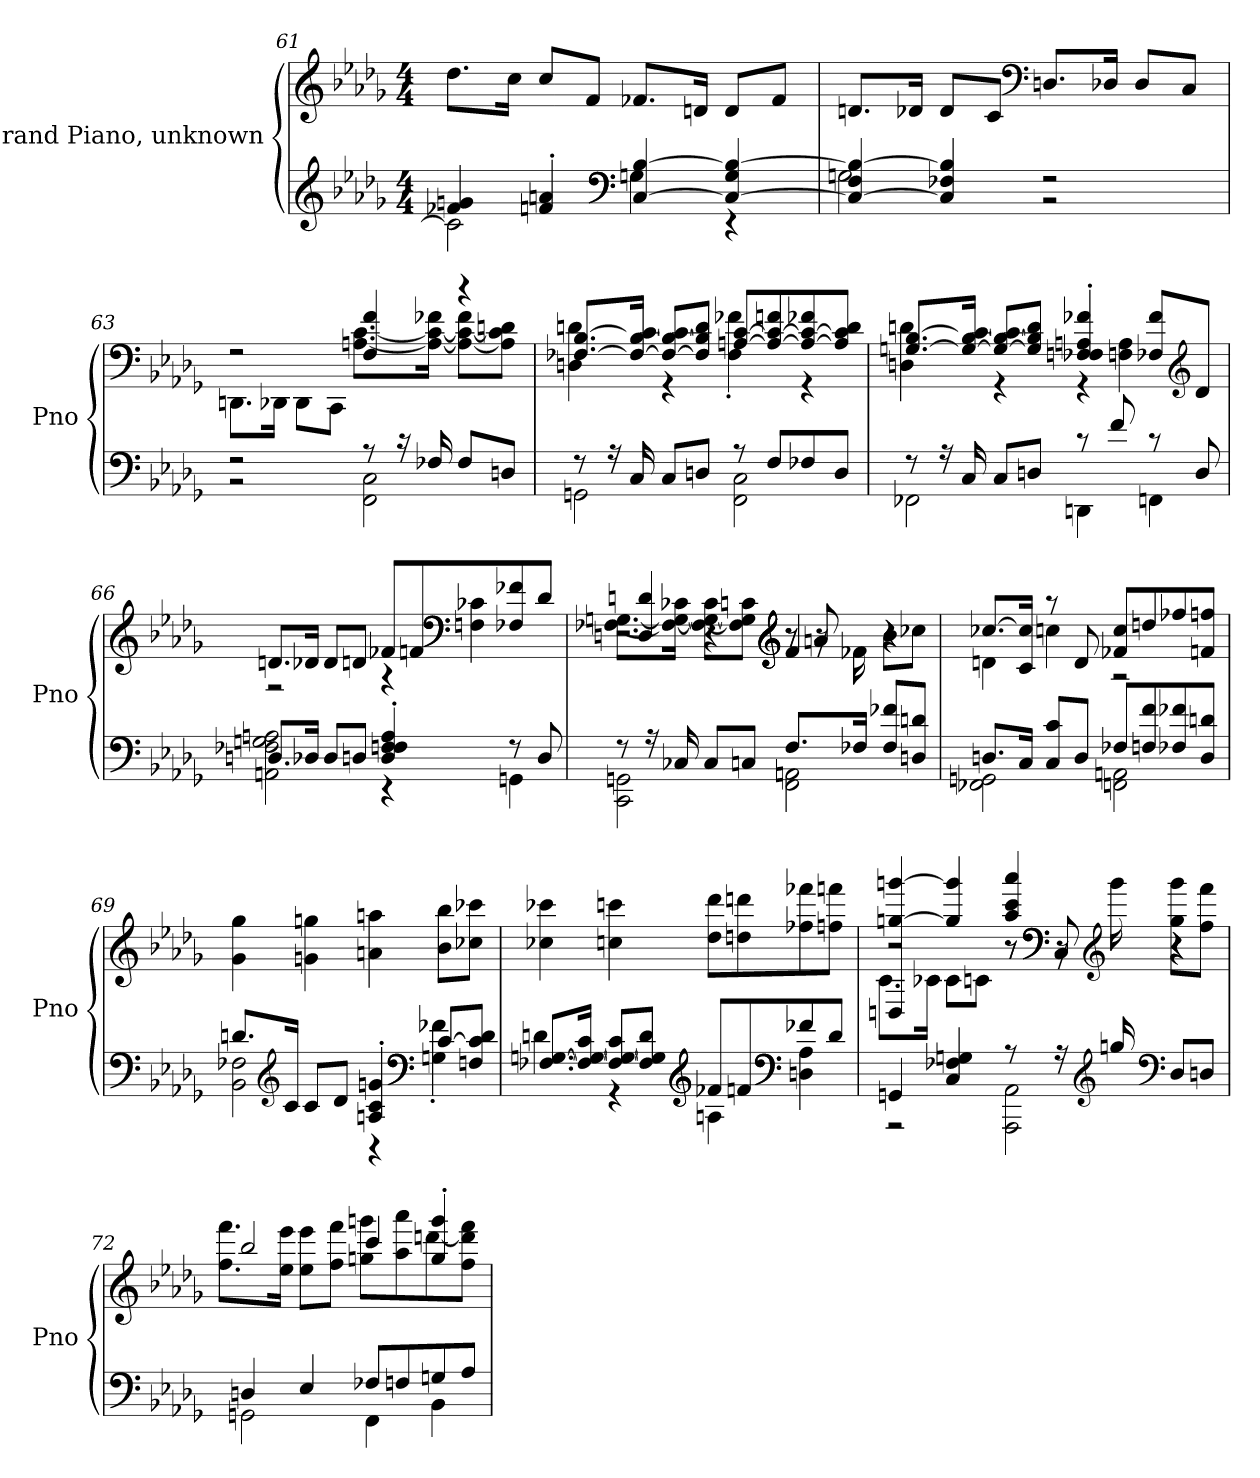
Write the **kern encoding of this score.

**kern	**kern
*part1	*part1
*staff2	*staff1
*I"Grand Piano, unknown	*
*I'Pno	*
*clefG2	*clefG2
*k[b-e-a-d-g-]	*k[b-e-a-d-g-]
*M4/4	*M4/4
=61	=61
*^	*
4f-X/ 4gn/	2c\]	8.dd-\L
.	.	16cc\Jk
4fn/' 4an/'	.	8cc/L
.	.	8f/J
*clefF4	*	*
[4C/ [4B-/	4Gn\	8.f-X/L
.	.	16dn/Jk
4C/_ 4G/ 4B-/_	4r	8d/L
.	.	8f-/J
!!LO:LB:g=z
=62	=62	=62
4C/_ 4F/ 4B-/_	2Gn\	8.dn/L
.	.	16d-X/Jk
4C/] 4F-X/ 4B-/]	.	8d-/L
.	.	8c/J
*	*	*clefF4
2r	2r	8.Dn/L
.	.	16D-X/Jk
.	.	8D-/L
.	.	8C/J
=63	=63	=63
*	*	*^
2r	2r	2r	8.DDn\L
.	.	.	16DD-X\Jk
.	.	.	8DD-\L
.	.	.	8CC\J
8r	2FF\ 2C\	4F/ 4f/	[8.An\ [8.c\L
16r	.	.	.
16F-X/	.	.	16A\_ 16c\_ 16f-X\Jk
8F-/L	.	4r	8A\_ 8c\_ 8f-\L
8Dn/J	.	.	8A\] 8c\] 8dn\J
!!LO:LB:g=z	!!
=64	=64	=64	=64
8r	2GGn\	[8.F-X/ [8.B-/L	4Dn\ 4dn\
16r	.	.	.
16C/	.	16F-/_ 16B-/_ 16c/Jk	.
8C/L	.	8F-/_ 8B-/_ 8c/L	4r
8Dn/J	.	8F-/] 8B-/] 8d/J	.
8r	2FF\ 2C\	[8An/ [8c/L	4F-\' 4f-X\'
8F/L	.	8A/_ 8c/_ 8fn/	.
8F-X/	.	8A/_ 8c/_ 8f-X/	4r
8D/J	.	8A/] 8c/] 8d/J	.
=65	=65	=65	=65
8r	2FF-X\	[8.Gn/ [8.B-/L	4Dn\ 4dn\
16r	.	.	.
16C/	.	16G/_ 16B-/_ 16c/Jk	.
8C/L	.	8G/_ 8B-/_ 8c/L	4r
8Dn/J	.	8G/] 8B-/] 8d/J	.
8r	4DDn\	4F-X/' 4Fn/' 4An/' 4f-X/'	4r
8f/	.	.	.
8r	4FFn\	8F-X/ 8f-/L	4Fn\ 4A\
*	*	*clefG2	*
8D/	.	8d/J	.
!!LO:LB:g=z	!!
=66	=66	=66	=66
8.Dn/L	2AAn\ 2F-X\ 2Gn\ 2An\	8.dn/L	2r
16D-X/Jk	.	16d-X/Jk	.
8D-/L	.	8d-/L	.
8Dn/J	.	8dn/J	.
4D/' 4F-/' 4Fn/' 4A/'	4r	8f-X/L	4r
.	.	8fn/	.
*	*	*clefF4	*
8r	4GGn\	8F-X/ 8f-X/	4Fn\ 4c-X\
8D/	.	8d/J	.
=67	=67	=67	=67
*	*	*	*^
8r	2CC\ 2GGn\	2r	[8.F-X\ [8.Gn\L	4Dn/ 4dn/
16r	.	.	.	.
16C-X/	.	.	16F-\_ 16G\_ 16c-X\Jk	.
8C-/L	.	.	8F-\_ 8G\_ 8c-\L	4r
8Cn/J	.	.	8F-\] 8G\] 8cn\J	.
*	*	*clefG2	*	*
8.F/L	2FF\ 2AAn\	8r	8r	4f/
.	.	8an/	16r	.
16F-X/Jk	.	.	16f-X\	.
8F-/ 8f-X/L	.	4r	8b-\L	4r
8Dn/ 8dn/J	.	.	8cc-X\J	.
*	*	*	*v	*v
!!LO:LB:g=z
=68	=68	=68	=68
8.Dn/L	2FF-X\ 2GGn\	[8.cc-X/L	4dn\
16C/Jk	.	16c/ 16cc-/]Jk	.
8C/ 8c/L	.	8r	4ccn\
8D/J	.	8d/	.
8F-X/L	2FFn\ 2AAn\	8f-X/ 8cc/L	2r
8Fn/ 8f/	.	8ddn/	.
8F-X/ 8f-X/	.	8ff-X/	.
8D/ 8dn/J	.	8fn/ 8ffn/J	.
*	*	*v	*v
=69	=69	=69
8.dn/L	2BB-\ 2F-X\	4g-\ 4gg-\
*clefG2	*	*
16c/Jk	.	.
8c/L	.	4gn\ 4ggn\
8d/J	.	.
4An/' 4c/' 4gn/'	4r	4an\ 4aan\
*clefF4	*	*
[8c/L	4Gn\' 4f-X\'	8b-\ 8bb-\L
8Fn/ 8c/] 8d/J	.	8cc-X\ 8ccc-X\J
!!LO:PB:g=z
=70	=70	=70
[8.F-X/ [8.Gn/L	4dn\	4cc-X\ 4ccc-X\
16F-/_ 16G/_ 16c/Jk	.	.
8F-/_ 8G/_ 8c/L	4r	4ccn\ 4cccn\
8F-/] 8G/] 8d/J	.	.
*clefG2	*	*
8f-X/L	4An\	8dd-\ 8ddd-\L
8fn/	.	8ddn\ 8dddn\
*clefF4	*	*
8f-X/	4Dn\ 4A\	8ff-X\ 8fff-X\
8d/J	.	8ffn\ 8fffn\J
=71	=71	=71
*	*	*^
*	*	*	*^
4GGn/	2r	4Dn/ [4ggn/ [4gggn/	8.c\L	2r
.	.	.	16c-X\Jk	.
4C/ 4F-X/ 4Gn/	.	4gg/] 4ggg/]	8c-\L	.
.	.	.	8cn\J	.
8r	2AAA-\ 2AA-\	4aa-/ 4ccc/ 4aaa-/	8r	8r
*	*	*clefF4	*	*
16r	.	.	16r	8C/
*clefG2	*	*clefG2	*	*
16ggn/	.	.	16ggg\	.
*clefF4	*	*	*	*
8D-/L	.	4r	8gg\ 8ggg\L	4r
8Dn/J	.	.	8ff\ 8fff\J	.
*	*	*	*v	*v
!!LO:LB:g=z
=72	=72	=72	=72
4Dn/	2GGn\	2bb-/	8.ff\ 8.fff\L
.	.	.	16ee-\ 16eee-\Jk
4E-/	.	.	8ee-\ 8eee-\L
.	.	.	8ff\ 8fff\J
8F-X/L	4FF\	4ccc/	8ggn\ 8gggn\L
8Fn/	.	.	8aa-\ 8aaa-\
8Gn/	4BB-\	4gg/' 4ggg/'	[8dddn\
8A-/J	.	.	8ff\ 8ddd\] 8fff\J
*v	*v	*	*
*	*v	*v
=	=
*-	*-
